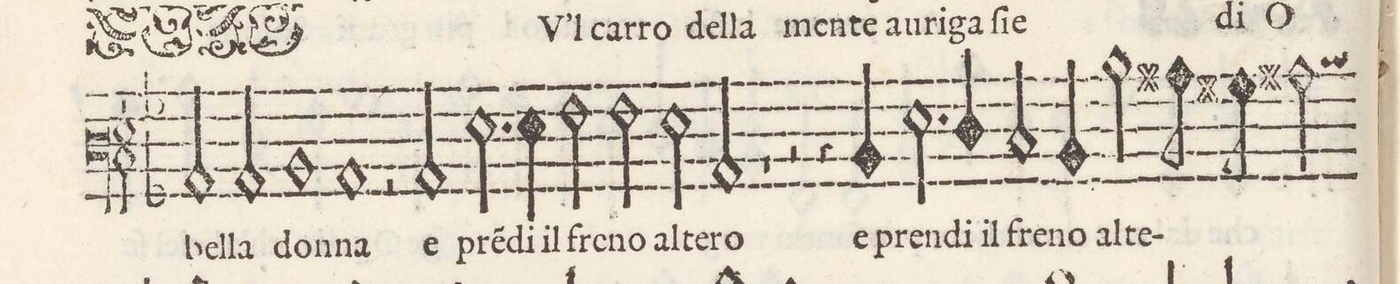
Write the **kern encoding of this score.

**kern	**text
*I"BASSO	*
*clefF3	*
*k[b-]	*
*met(C)	*
*M2/1	*
2C/	bel-
2C/	-la
=7-	=7-
1D	don-
1C	-na
=8-	=8-
2r	.
2C/	e
2.G\	pre(n)-
4G\	-di il
=9-	=9-
2A\	fre-
2A\	-no al-
2G\	-te-
2C/	-ro
=10-	=10-
1r	.
2r	.
4r	.
4D/	e pren-
=11-	=11-
2.G\	-di
4F/	il
2E/	fre-
4D/	-no al-
2d\	-te-
=12-	=12-
8c#X\	.
8Bn\	.
2c#X\	.
*-	*-
